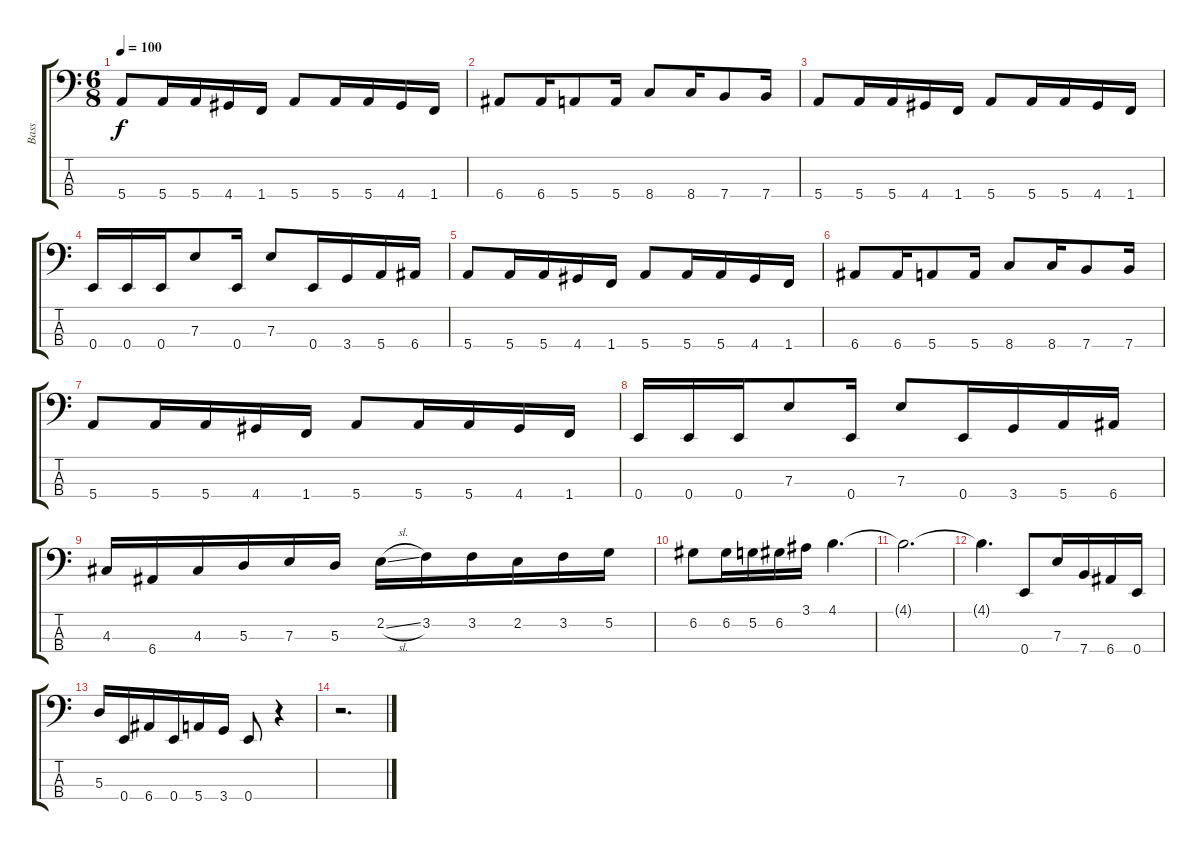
\track ("Bass" "Bass") {instrument electricbassfinger}
\staff {score tabs}
\tuning (G2 D2 A1 E1) {hide}
\ts (6 8)
\tempo 100
\clef f4
\ks c
5.4.8{dy f} 5.4.16 5.4.16 4.4.16 1.4.16 5.4.8 5.4.16 5.4.16 4.4.16 1.4.16 |
6.4.8 6.4.16 5.4.8 5.4.16 8.4.8 8.4.16 7.4.8 7.4.16 |
5.4.8 5.4.16 5.4.16 4.4.16 1.4.16 5.4.8 5.4.16 5.4.16 4.4.16 1.4.16 |
0.4.16 0.4.16 0.4.16 7.3.8 0.4.16 7.3.8 0.4.16 3.4.16 5.4.16 6.4.16 |
5.4.8 5.4.16 5.4.16 4.4.16 1.4.16 5.4.8 5.4.16 5.4.16 4.4.16 1.4.16 |
6.4.8 6.4.16 5.4.8 5.4.16 8.4.8 8.4.16 7.4.8 7.4.16 |
5.4.8 5.4.16 5.4.16 4.4.16 1.4.16 5.4.8 5.4.16 5.4.16 4.4.16 1.4.16 |
0.4.16 0.4.16 0.4.16 7.3.8 0.4.16 7.3.8 0.4.16 3.4.16 5.4.16 6.4.16 |
4.3.16 6.4.16 4.3.16 5.3.16 7.3.16 5.3.16 2.2{sl}.16 3.2.16 3.2.16 2.2.16 3.2.16 5.2.16 |
6.2.8 6.2.16 5.2.16 6.2.16 3.1.16 4.1.4{d} |
4.1{t}.2{d} |
4.1{t}.4{d} 0.4.8 7.3.16 7.4.16 6.4.16 0.4.16 |
5.3.16 0.4.16 6.4.16 0.4.16 5.4.16 3.4.16 0.4.8 r.4 |
r.2{d}
